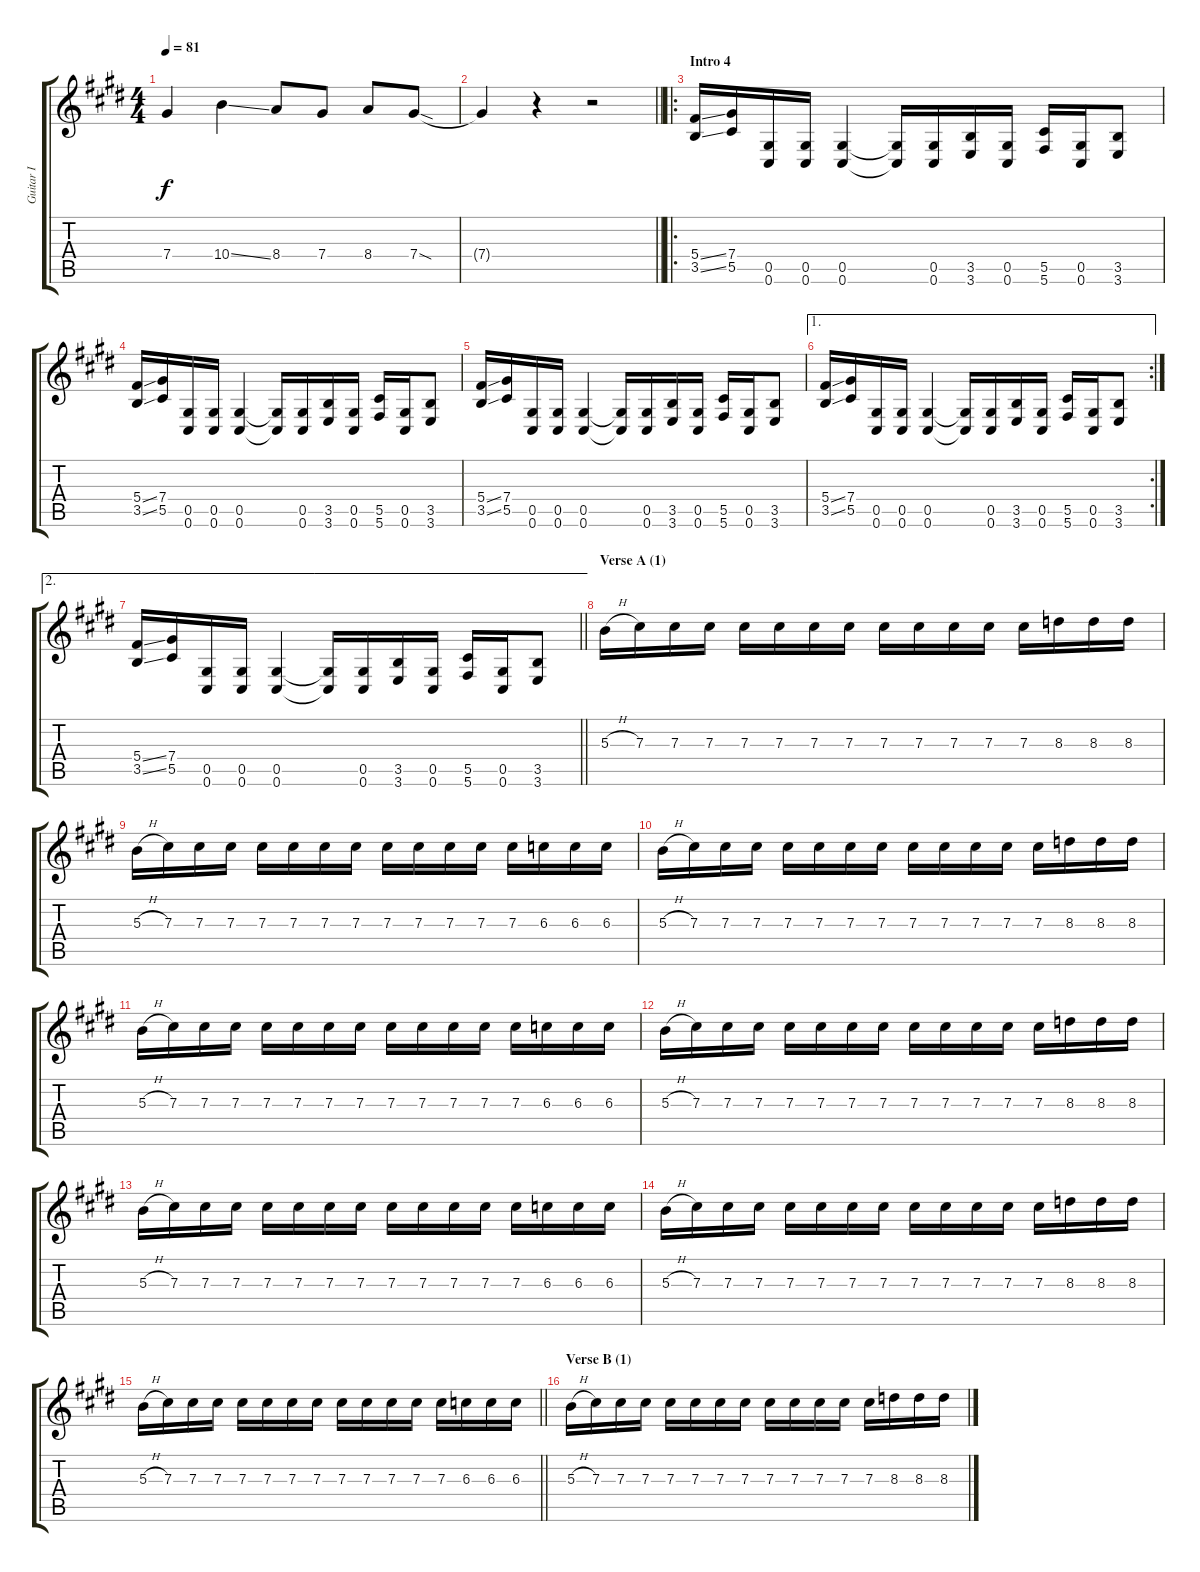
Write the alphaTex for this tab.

\track ("Guitar I" "Guitar I") {instrument distortionguitar}
\staff {score tabs}
\tuning (Eb4 Bb3 Gb3 Db3 Ab2 Db2) {hide}
\ts (4 4)
\tempo 81
\clef g2
\ks c#minor
7.4.4{dy f} 10.4{ss}.4 8.4.8 7.4.8 8.4.8 7.4{sod}.8 |
\barLineRight lightlight
7.4{t}.4 r.4 r.2 |
\ro
\section ("" "Intro 4")
(5.4{ss} 3.5{ss}).16 (7.4 5.5).16 (0.5 0.6).16 (0.5 0.6).16 (0.5 0.6).4 (0.5{t} 0.6{t}).16 (0.5 0.6).16 (3.5 3.6).16 (0.5 0.6).16 (5.5 5.6).16 (0.5 0.6).16 (3.5 3.6).8 |
(5.4{ss} 3.5{ss}).16 (7.4 5.5).16 (0.5 0.6).16 (0.5 0.6).16 (0.5 0.6).4 (0.5{t} 0.6{t}).16 (0.5 0.6).16 (3.5 3.6).16 (0.5 0.6).16 (5.5 5.6).16 (0.5 0.6).16 (3.5 3.6).8 |
(5.4{ss} 3.5{ss}).16 (7.4 5.5).16 (0.5 0.6).16 (0.5 0.6).16 (0.5 0.6).4 (0.5{t} 0.6{t}).16 (0.5 0.6).16 (3.5 3.6).16 (0.5 0.6).16 (5.5 5.6).16 (0.5 0.6).16 (3.5 3.6).8 |
\ae 1
\rc 2
(5.4{ss} 3.5{ss}).16 (7.4 5.5).16 (0.5 0.6).16 (0.5 0.6).16 (0.5 0.6).4 (0.5{t} 0.6{t}).16 (0.5 0.6).16 (3.5 3.6).16 (0.5 0.6).16 (5.5 5.6).16 (0.5 0.6).16 (3.5 3.6).8 |
\ae 2
\barLineRight lightlight
(5.4{ss} 3.5{ss}).16 (7.4 5.5).16 (0.5 0.6).16 (0.5 0.6).16 (0.5 0.6).4 (0.5{t} 0.6{t}).16 (0.5 0.6).16 (3.5 3.6).16 (0.5 0.6).16 (5.5 5.6).16 (0.5 0.6).16 (3.5 3.6).8 |
\section ("" "Verse A (1)")
5.3{h}.16 7.3.16 7.3.16 7.3.16 7.3.16 7.3.16 7.3.16 7.3.16 7.3.16 7.3.16 7.3.16 7.3.16 7.3.16 8.3.16 8.3.16 8.3.16 |
5.3{h}.16 7.3.16 7.3.16 7.3.16 7.3.16 7.3.16 7.3.16 7.3.16 7.3.16 7.3.16 7.3.16 7.3.16 7.3.16 6.3.16 6.3.16 6.3.16 |
5.3{h}.16 7.3.16 7.3.16 7.3.16 7.3.16 7.3.16 7.3.16 7.3.16 7.3.16 7.3.16 7.3.16 7.3.16 7.3.16 8.3.16 8.3.16 8.3.16 |
5.3{h}.16 7.3.16 7.3.16 7.3.16 7.3.16 7.3.16 7.3.16 7.3.16 7.3.16 7.3.16 7.3.16 7.3.16 7.3.16 6.3.16 6.3.16 6.3.16 |
5.3{h}.16 7.3.16 7.3.16 7.3.16 7.3.16 7.3.16 7.3.16 7.3.16 7.3.16 7.3.16 7.3.16 7.3.16 7.3.16 8.3.16 8.3.16 8.3.16 |
5.3{h}.16 7.3.16 7.3.16 7.3.16 7.3.16 7.3.16 7.3.16 7.3.16 7.3.16 7.3.16 7.3.16 7.3.16 7.3.16 6.3.16 6.3.16 6.3.16 |
5.3{h}.16 7.3.16 7.3.16 7.3.16 7.3.16 7.3.16 7.3.16 7.3.16 7.3.16 7.3.16 7.3.16 7.3.16 7.3.16 8.3.16 8.3.16 8.3.16 |
\barLineRight lightlight
5.3{h}.16 7.3.16 7.3.16 7.3.16 7.3.16 7.3.16 7.3.16 7.3.16 7.3.16 7.3.16 7.3.16 7.3.16 7.3.16 6.3.16 6.3.16 6.3.16 |
\section ("" "Verse B (1)")
5.3{h}.16 7.3.16 7.3.16 7.3.16 7.3.16 7.3.16 7.3.16 7.3.16 7.3.16 7.3.16 7.3.16 7.3.16 7.3.16 8.3.16 8.3.16 8.3.16
